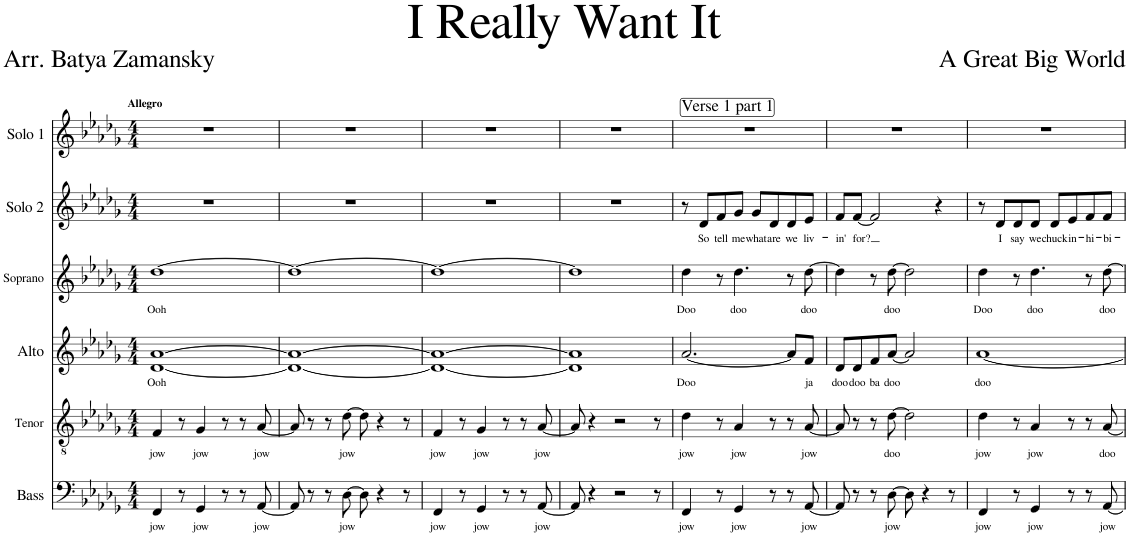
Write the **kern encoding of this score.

**kern	**text	**kern	**text	**kern	**text	**kern	**text	**kern	**text	**kern
*part6	*part6	*part5	*part5	*part4	*part4	*part3	*part3	*part2	*part2	*part1
*staff6	*staff6	*staff5	*staff5	*staff4	*staff4	*staff3	*staff3	*staff2	*staff2	*staff1
*I"Bass	*	*I"Tenor	*	*I"Alto	*	*I"Soprano	*	*I"Solo 2	*	*I"Solo 1
*I'B	*	*I'T	*	*I'A	*	*I'S	*	*I'So.2	*	*I'So.1
*clefF4	*	*clefGv2	*	*clefG2	*	*clefG2	*	*clefG2	*	*clefG2
*k[b-e-a-d-g-]	*	*k[b-e-a-d-g-]	*	*k[b-e-a-d-g-]	*	*k[b-e-a-d-g-]	*	*k[b-e-a-d-g-]	*	*k[b-e-a-d-g-]
*M4/4	*	*M4/4	*	*M4/4	*	*M4/4	*	*M4/4	*	*M4/4
=1	=1	=1	=1	=1	=1	=1	=1	=1	=1	=1
!	!	!	!	!	!	!	!	!	!	!LO:TX:a:B:t=Allegro
!	!LO:LY:b	!	!LO:LY:b	!	!LO:LY:b	!	!LO:LY:b	!	!	!
4FF/	jow	4F/	jow	[1d- [1a-	Ooh	[1dd-	Ooh	1r	.	1r
8r	.	8r	.	.	.	.	.	.	.	.
!	!LO:LY:b	!	!LO:LY:b	!	!	!	!	!	!	!
4GG-/	jow	4G-/	jow	.	.	.	.	.	.	.
8r	.	8r	.	.	.	.	.	.	.	.
8r	.	8r	.	.	.	.	.	.	.	.
!	!LO:LY:b	!	!LO:LY:b	!	!	!	!	!	!	!
[8AA-/	jow	[8A-/	jow	.	.	.	.	.	.	.
=2	=2	=2	=2	=2	=2	=2	=2	=2	=2	=2
8AA-/]	.	8A-/]	.	1d-_ 1a-_	.	1dd-_	.	1r	.	1r
8r	.	8r	.	.	.	.	.	.	.	.
8r	.	8r	.	.	.	.	.	.	.	.
!	!LO:LY:b	!	!LO:LY:b	!	!	!	!	!	!	!
[8D-\	jow	[8d-\	jow	.	.	.	.	.	.	.
8D-\]	.	8d-\]	.	.	.	.	.	.	.	.
4r	.	4r	.	.	.	.	.	.	.	.
8r	.	8r	.	.	.	.	.	.	.	.
=3	=3	=3	=3	=3	=3	=3	=3	=3	=3	=3
!	!LO:LY:b	!	!LO:LY:b	!	!	!	!	!	!	!
4FF/	jow	4F/	jow	1d-_ 1a-_	.	1dd-_	.	1r	.	1r
8r	.	8r	.	.	.	.	.	.	.	.
!	!LO:LY:b	!	!LO:LY:b	!	!	!	!	!	!	!
4GG-/	jow	4G-/	jow	.	.	.	.	.	.	.
8r	.	8r	.	.	.	.	.	.	.	.
8r	.	8r	.	.	.	.	.	.	.	.
!	!LO:LY:b	!	!LO:LY:b	!	!	!	!	!	!	!
[8AA-/	jow	[8A-/	jow	.	.	.	.	.	.	.
=4	=4	=4	=4	=4	=4	=4	=4	=4	=4	=4
8AA-/]	.	8A-/]	.	1d-] 1a-]	.	1dd-]	.	1r	.	1r
4r	.	4r	.	.	.	.	.	.	.	.
2r	.	2r	.	.	.	.	.	.	.	.
8r	.	8r	.	.	.	.	.	.	.	.
=5	=5	=5	=5	=5	=5	=5	=5	=5	=5	=5
!	!	!	!	!	!	!	!	!	!	!LO:TX:a:t=Verse 1 part 1
!	!LO:LY:b	!	!LO:LY:b	!	!LO:LY:b	!	!LO:LY:b	!	!	!
4FF/	jow	4d-\	jow	[2.a-/	Doo	4dd-\	Doo	8r	.	1r
!	!	!	!	!	!	!	!	!	!LO:LY:b	!
.	.	.	.	.	.	.	.	8d-/L	So	.
!	!	!	!	!	!	!	!	!	!LO:LY:b	!
8r	.	8r	.	.	.	8r	.	8f/	tell	.
!	!LO:LY:b	!	!LO:LY:b	!	!	!	!LO:LY:b	!	!LO:LY:b	!
4GG-/	jow	4A-/	jow	.	.	4.dd-\	doo	8g-/J	me	.
!	!	!	!	!	!	!	!	!	!LO:LY:b	!
.	.	.	.	.	.	.	.	8g-/L	what	.
!	!	!	!	!	!	!	!	!	!LO:LY:b	!
8r	.	8r	.	.	.	.	.	8d-/	are	.
!	!	!	!	!	!	!	!	!	!LO:LY:b	!
8r	.	8r	.	8a-/L]	.	8r	.	8d-/	we	.
!	!LO:LY:b	!	!LO:LY:b	!	!LO:LY:b	!	!LO:LY:b	!	!LO:LY:b	!
[8AA-/	jow	[8A-/	jow	8f/J	ja	[8dd-\	doo	8e-/J	liv-	.
=6	=6	=6	=6	=6	=6	=6	=6	=6	=6	=6
!	!	!	!	!	!LO:LY:b	!	!	!	!LO:LY:b	!
8AA-/]	.	8A-/]	.	8d-/L	doo	4dd-\]	.	8f/L	-in'	1r
!	!	!	!	!	!LO:LY:b	!	!	!	!LO:LY:b	!
8r	.	8r	.	8d-/	doo	.	.	[8f/J	for?	.
!	!	!	!	!	!LO:LY:b	!	!	!	!	!
8r	.	8r	.	8f/	ba	8r	.	2f/]	.	.
!	!LO:LY:b	!	!LO:LY:b	!	!LO:LY:b	!	!LO:LY:b	!	!	!
[8D-\	jow	[8d-\	doo	[8a-/J	doo	[8dd-\	doo	.	.	.
8D-\]	.	2d-\]	.	2a-/]	.	2dd-\]	.	.	.	.
4r	.	.	.	.	.	.	.	.	.	.
.	.	.	.	.	.	.	.	4r	.	.
8r	.	.	.	.	.	.	.	.	.	.
=7	=7	=7	=7	=7	=7	=7	=7	=7	=7	=7
!	!LO:LY:b	!	!LO:LY:b	!	!LO:LY:b	!	!LO:LY:b	!	!	!
4FF/	jow	4d-\	jow	[1a-	doo	4dd-\	Doo	8r	.	1r
!	!	!	!	!	!	!	!	!	!LO:LY:b	!
.	.	.	.	.	.	.	.	8d-/L	I	.
!	!	!	!	!	!	!	!	!	!LO:LY:b	!
8r	.	8r	.	.	.	8r	.	8d-/	say	.
!	!LO:LY:b	!	!LO:LY:b	!	!	!	!LO:LY:b	!	!LO:LY:b	!
4GG-/	jow	4A-/	jow	.	.	4.dd-\	doo	8d-/J	we	.
!	!	!	!	!	!	!	!	!	!LO:LY:b	!
.	.	.	.	.	.	.	.	8d-/L	chuck	.
!	!	!	!	!	!	!	!	!	!LO:LY:b	!
8r	.	8r	.	.	.	.	.	8e-/	in-	.
!	!	!	!	!	!	!	!	!	!LO:LY:b	!
8r	.	8r	.	.	.	8r	.	8f/	-hi-	.
!	!LO:LY:b	!	!LO:LY:b	!	!	!	!LO:LY:b	!	!LO:LY:b	!
[8AA-/	jow	[8A-/	doo	.	.	[8dd-\	doo	8f/J	-bi-	.
=	=	=	=	=	=	=	=	=	=	=
*-	*-	*-	*-	*-	*-	*-	*-	*-	*-	*-
